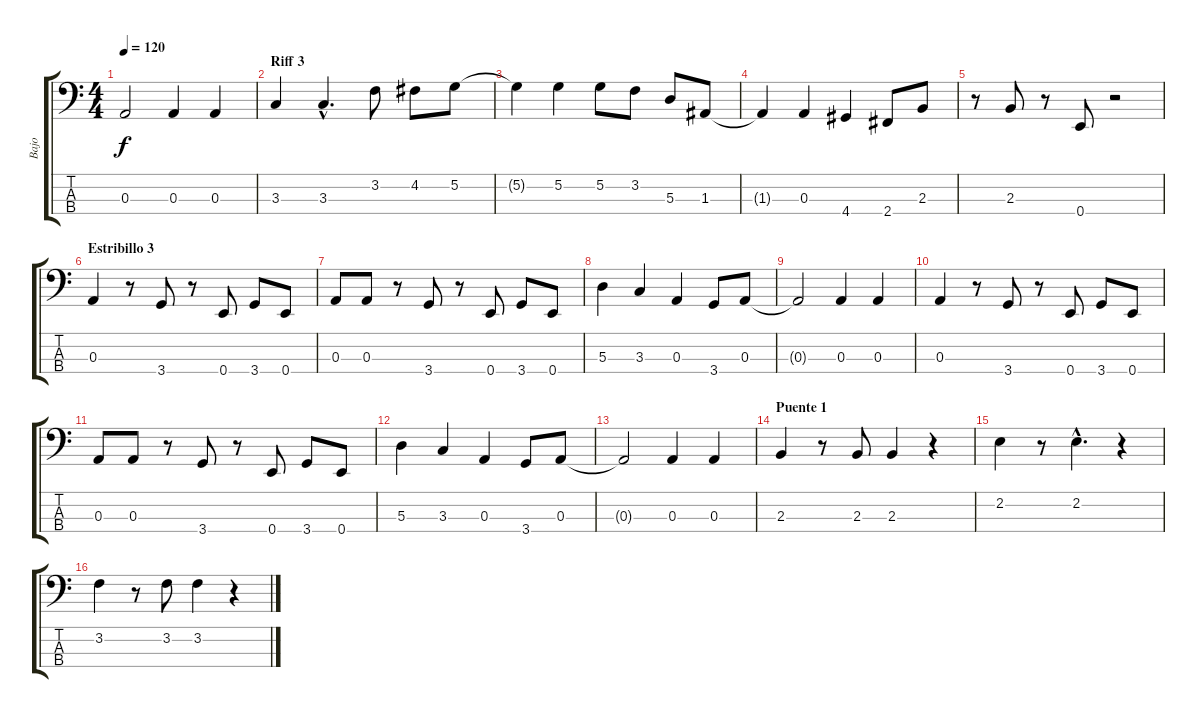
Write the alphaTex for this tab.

\track ("Bajo" "Bajo") {instrument electricbasspick}
\staff {score tabs}
\tuning (G2 D2 A1 E1) {hide}
\ts (4 4)
\tempo 120
\clef f4
\ks c
0.3{t}.2{dy f} 0.3.4 0.3.4 |
\section ("" "Riff 3")
3.3.4 3.3{hac}.4{d} 3.2.8 4.2.8 5.2.8 |
5.2{t}.4 5.2.4 5.2.8 3.2.8 5.3.8 1.3.8 |
1.3{t}.4 0.3.4 4.4.4 2.4.8 2.3.8 |
r.8 2.3.8 r.8 0.4.8 r.2 |
\section ("" "Estribillo 3")
0.3.4 r.8 3.4.8 r.8 0.4.8 3.4.8 0.4.8 |
0.3.8 0.3.8 r.8 3.4.8 r.8 0.4.8 3.4.8 0.4.8 |
5.3.4 3.3.4 0.3.4 3.4.8 0.3.8 |
0.3{t}.2 0.3.4 0.3.4 |
0.3.4 r.8 3.4.8 r.8 0.4.8 3.4.8 0.4.8 |
0.3.8 0.3.8 r.8 3.4.8 r.8 0.4.8 3.4.8 0.4.8 |
5.3.4 3.3.4 0.3.4 3.4.8 0.3.8 |
0.3{t}.2 0.3.4 0.3.4 |
\section ("" "Puente 1")
2.3.4 r.8 2.3.8 2.3.4 r.4 |
2.2.4 r.8 2.2{hac}.4{d} r.4 |
3.2.4 r.8 3.2.8 3.2.4 r.4
